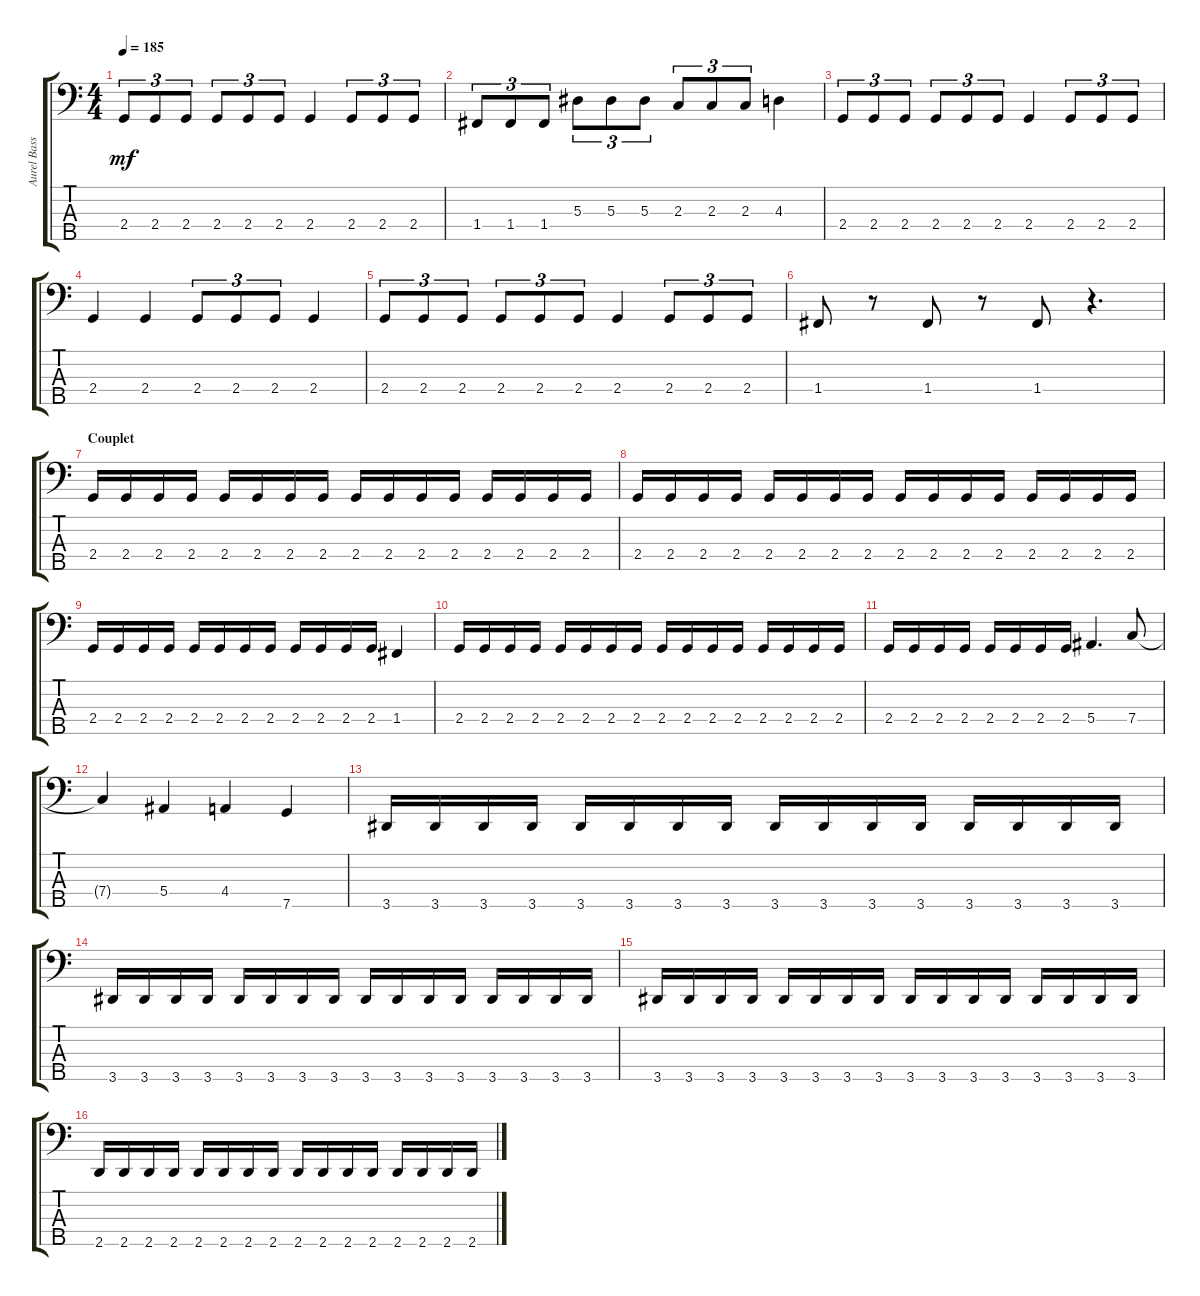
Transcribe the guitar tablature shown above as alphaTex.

\track ("Aurel Bass" "Aurel Bass") {instrument electricbassfinger}
\staff {score tabs}
\tuning (Ab2 Eb2 Bb1 F1 C1) {hide}
\ts (4 4)
\tempo 185
\clef f4
\ks c
2.4.8{tu (3 2) dy mf} 2.4.8{tu (3 2)} 2.4.8{tu (3 2)} 2.4.8{tu (3 2)} 2.4.8{tu (3 2)} 2.4.8{tu (3 2)} 2.4.4 2.4.8{tu (3 2)} 2.4.8{tu (3 2)} 2.4.8{tu (3 2)} |
1.4.8{tu (3 2)} 1.4.8{tu (3 2)} 1.4.8{tu (3 2)} 5.3.8{tu (3 2)} 5.3.8{tu (3 2)} 5.3.8{tu (3 2)} 2.3.8{tu (3 2)} 2.3.8{tu (3 2)} 2.3.8{tu (3 2)} 4.3.4 |
2.4.8{tu (3 2)} 2.4.8{tu (3 2)} 2.4.8{tu (3 2)} 2.4.8{tu (3 2)} 2.4.8{tu (3 2)} 2.4.8{tu (3 2)} 2.4.4 2.4.8{tu (3 2)} 2.4.8{tu (3 2)} 2.4.8{tu (3 2)} |
2.4.4 2.4.4 2.4.8{tu (3 2)} 2.4.8{tu (3 2)} 2.4.8{tu (3 2)} 2.4.4 |
2.4.8{tu (3 2)} 2.4.8{tu (3 2)} 2.4.8{tu (3 2)} 2.4.8{tu (3 2)} 2.4.8{tu (3 2)} 2.4.8{tu (3 2)} 2.4.4 2.4.8{tu (3 2)} 2.4.8{tu (3 2)} 2.4.8{tu (3 2)} |
1.4.8 r.8 1.4.8 r.8 1.4.8 r.4{d} |
\section ("" "Couplet")
2.4.16 2.4.16 2.4.16 2.4.16 2.4.16 2.4.16 2.4.16 2.4.16 2.4.16 2.4.16 2.4.16 2.4.16 2.4.16 2.4.16 2.4.16 2.4.16 |
2.4.16 2.4.16 2.4.16 2.4.16 2.4.16 2.4.16 2.4.16 2.4.16 2.4.16 2.4.16 2.4.16 2.4.16 2.4.16 2.4.16 2.4.16 2.4.16 |
2.4.16 2.4.16 2.4.16 2.4.16 2.4.16 2.4.16 2.4.16 2.4.16 2.4.16 2.4.16 2.4.16 2.4.16 1.4.4 |
2.4.16 2.4.16 2.4.16 2.4.16 2.4.16 2.4.16 2.4.16 2.4.16 2.4.16 2.4.16 2.4.16 2.4.16 2.4.16 2.4.16 2.4.16 2.4.16 |
2.4.16 2.4.16 2.4.16 2.4.16 2.4.16 2.4.16 2.4.16 2.4.16 5.4.4{d} 7.4.8 |
7.4{t}.4 5.4.4 4.4.4 7.5.4 |
3.5.16 3.5.16 3.5.16 3.5.16 3.5.16 3.5.16 3.5.16 3.5.16 3.5.16 3.5.16 3.5.16 3.5.16 3.5.16 3.5.16 3.5.16 3.5.16 |
3.5.16 3.5.16 3.5.16 3.5.16 3.5.16 3.5.16 3.5.16 3.5.16 3.5.16 3.5.16 3.5.16 3.5.16 3.5.16 3.5.16 3.5.16 3.5.16 |
3.5.16 3.5.16 3.5.16 3.5.16 3.5.16 3.5.16 3.5.16 3.5.16 3.5.16 3.5.16 3.5.16 3.5.16 3.5.16 3.5.16 3.5.16 3.5.16 |
2.5.16 2.5.16 2.5.16 2.5.16 2.5.16 2.5.16 2.5.16 2.5.16 2.5.16 2.5.16 2.5.16 2.5.16 2.5.16 2.5.16 2.5.16 2.5.16
